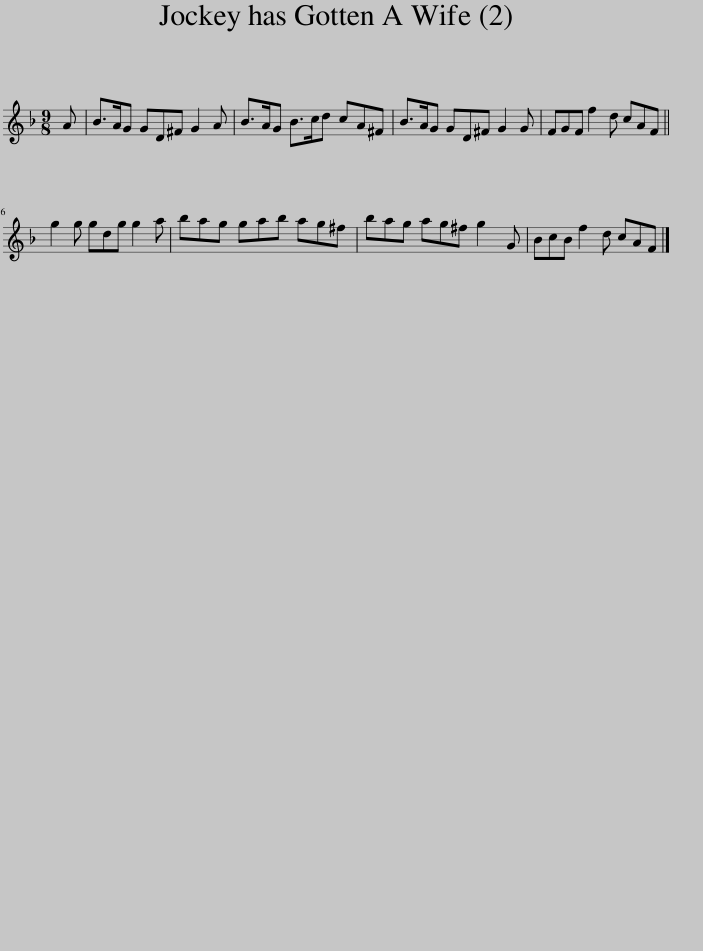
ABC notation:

X:1
L:1/8
M:9/8
I:linebreak $
K:F
V:1 treble
V:1
 A | B>AG GD^F G2 A | B>AG B>cd cA^F | B>AG GD^F G2 G | FGF f2 d cAF ||$ %5
 g2 g gdg g2 a | bag gab ag^f | bag ag^f g2 G | BcB f2 d cAF |] %9
